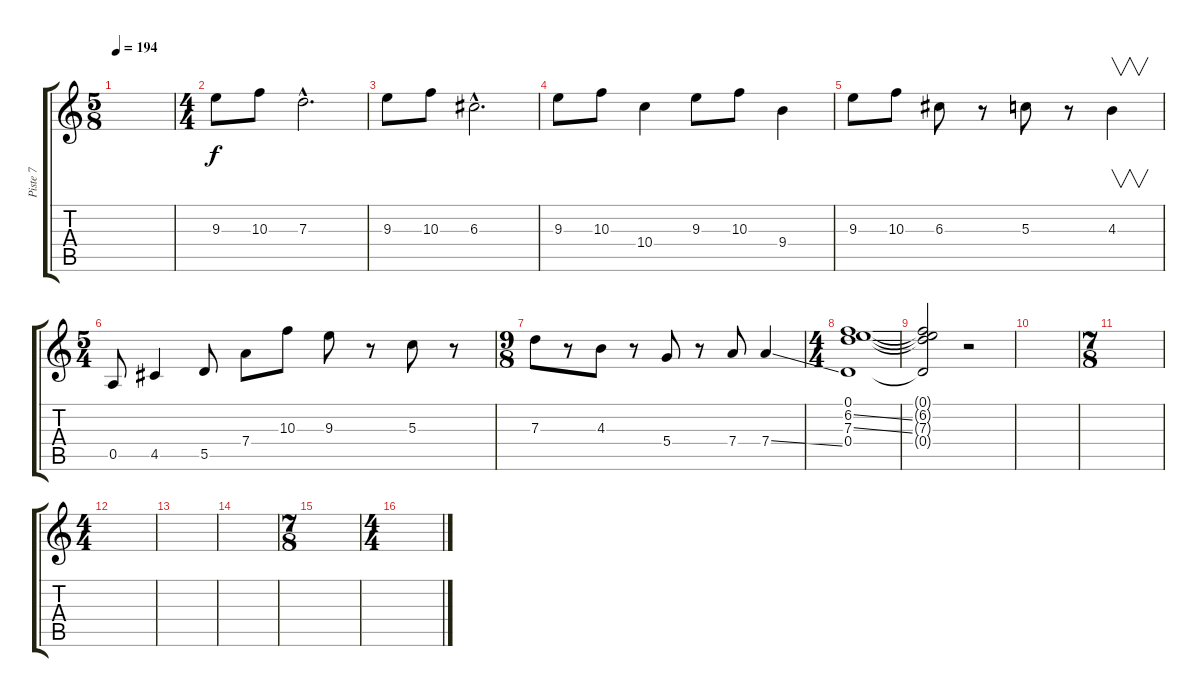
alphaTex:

\track ("Piste 7" "Piste 7") {instrument distortionguitar}
\staff {score tabs}
\tuning (E4 B3 G3 D3 A2 E2) {hide}
\ts (5 8)
\tempo 194
\clef g2
\ks c
|
\ts (4 4)
9.3.8 10.3.8 7.3{hac}.2{d} |
9.3.8 10.3.8 6.3{hac}.2{d} |
9.3.8 10.3.8 10.4.4 9.3.8 10.3.8 9.4.4 |
9.3.8 10.3.8 6.3.8 r.8 5.3.8 r.8 4.3.4{v instrument guitarharmonics} |
\ts (5 4)
0.5.8{instrument distortionguitar} 4.5.4 5.5.8 7.4.8 10.3.8 9.3.8 r.8 5.3.8 r.8 |
\ts (9 8)
7.3.8 r.8 4.3.8 r.8 5.4.8 r.8 7.4.8 7.4{ss}.4 |
\ts (4 4)
(0.1 6.2{ss} 7.3{ss} 0.4).1 |
(0.1{t} 6.2{t} 7.3{t} 0.4{t}).2 r.2 |
|
\ts (7 8)
|
\ts (4 4)
|
|
|
\ts (7 8)
|
\ts (4 4)
